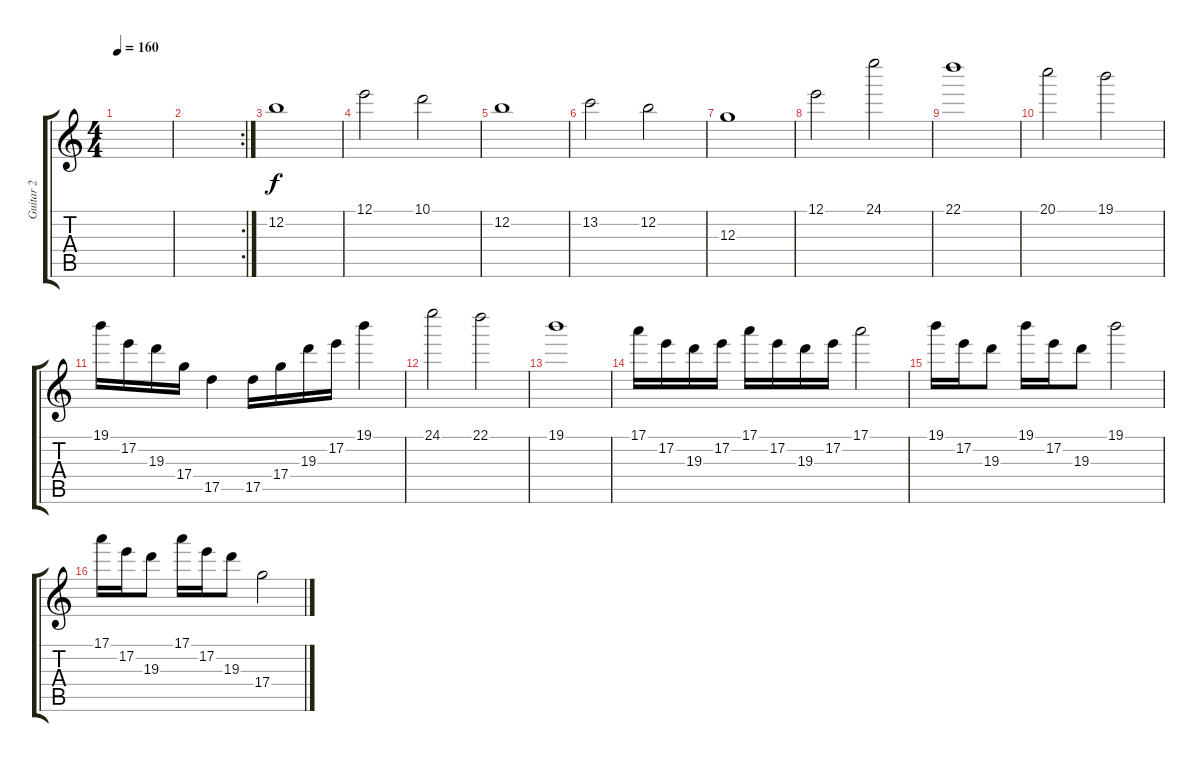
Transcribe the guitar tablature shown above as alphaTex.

\track ("Guitar 2" "Guitar 2") {instrument distortionguitar}
\staff {score tabs}
\tuning (E4 B3 G3 D3 A2 E2) {hide}
\ts (4 4)
\tempo 160
\clef g2
\ks c
|
\rc 2
|
12.2.1 |
12.1.2 10.1.2 |
12.2.1 |
13.2.2 12.2.2 |
12.3.1 |
12.1.2 24.1.2 |
22.1.1 |
20.1.2 19.1.2 |
19.1.16 17.2.16 19.3.16 17.4.16 17.5.4 17.5.16 17.4.16 19.3.16 17.2.16 19.1.4 |
24.1.2 22.1.2 |
19.1.1 |
17.1.16 17.2.16 19.3.16 17.2.16 17.1.16 17.2.16 19.3.16 17.2.16 17.1.2 |
19.1.16 17.2.16 19.3.8 19.1.16 17.2.16 19.3.8 19.1.2 |
17.1.16 17.2.16 19.3.8 17.1.16 17.2.16 19.3.8 17.4.2
